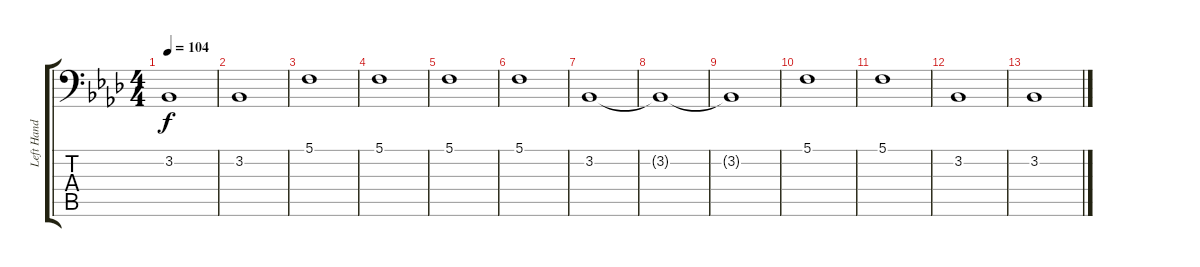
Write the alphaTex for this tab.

\track ("Left Hand" "Left Hand") {instrument electricpiano2}
\staff {score tabs}
\tuning (C3 G2 D2 A1 E1 B0) {hide}
\ts (4 4)
\tempo 104
\clef f4
\ks ab
3.2.1{dy f} |
3.2.1 |
5.1.1 |
5.1.1 |
5.1.1 |
5.1.1 |
3.2.1 |
3.2{t}.1 |
3.2{t}.1 |
5.1.1 |
5.1.1 |
3.2.1 |
3.2.1
